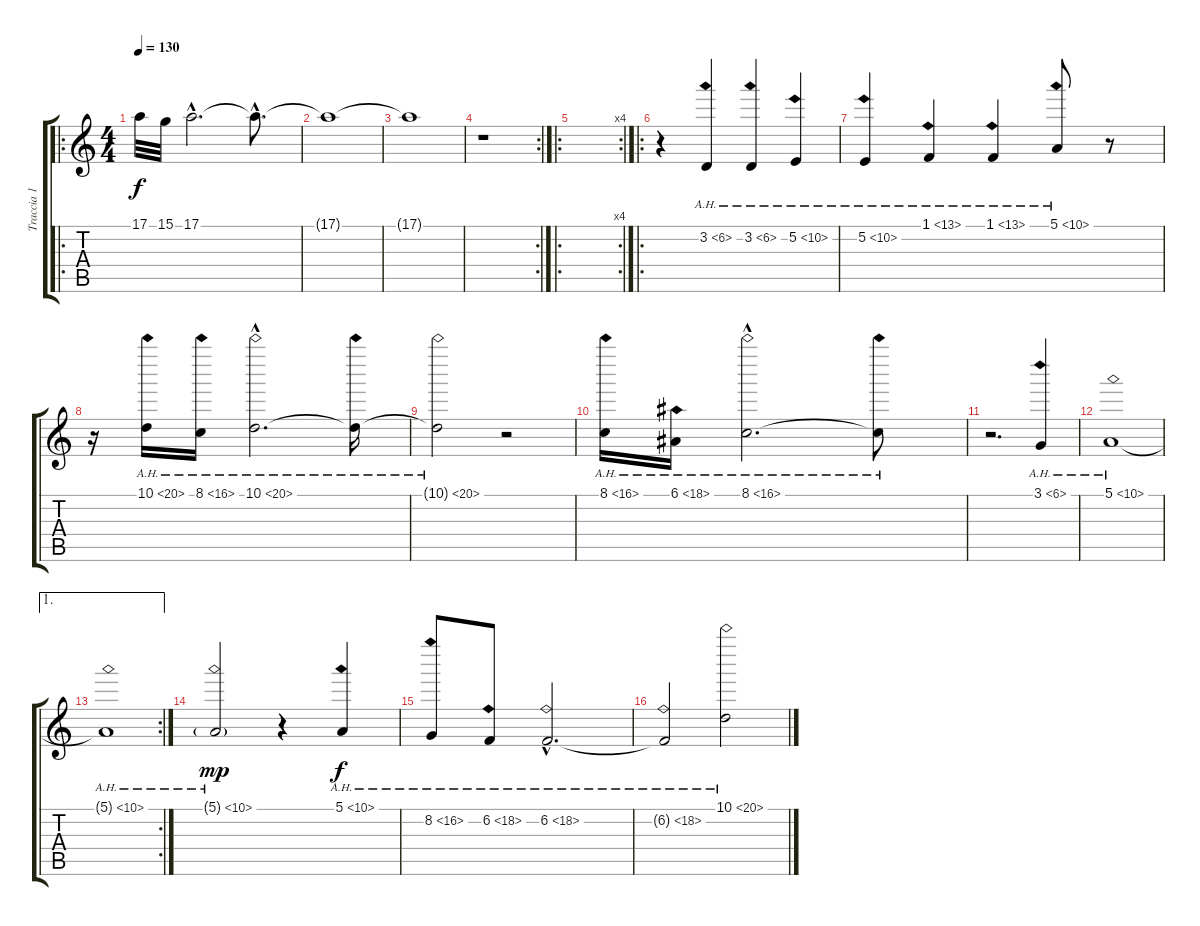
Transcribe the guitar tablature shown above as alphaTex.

\track ("Traccia 1" "Traccia 1") {instrument panflute}
\staff {score tabs}
\tuning (E4 B3 G3 D3 A2 E2) {hide}
\ro
\ts (4 4)
\tempo 130
\clef g2
\ks c
17.1.32{dy f instrument panflute} 15.1.32 17.1{hac}.2{d} 17.1{hac t}.8{d} |
17.1{t}.1 |
17.1{t}.1 |
\rc 2
r.1 |
\ro
\rc 4
|
\ro
r.4 3.2{ah 3}.4 3.2{ah 3}.4 5.2{ah 5}.4 |
5.2{ah 5}.4 1.1{ah 12}.4 1.1{ah 12}.4 5.1{ah 5}.8 r.8 |
r.16 10.1{ah 10}.16 8.1{ah 8}.16 10.1{ah 10 hac}.2{d} 10.1{ah 10 t}.16 |
10.1{ah 10 t}.2 r.2 |
8.1{ah 8}.16 6.1{ah 12}.16 8.1{ah 8 hac}.2{d} 8.1{ah 8 t}.8 |
r.2{d} 3.1{ah 3}.4 |
5.1{ah 5}.1 |
\ae 1
\rc 2
5.1{ah 5 t}.1 |
5.1{ah 5 g}.2{dy mp} r.4 5.1{ah 5}.4{dy f} |
8.2{ah 8}.8 6.2{ah 12}.8 6.2{ah 12 hac}.2{d} |
6.2{ah 12 t}.2 10.1{ah 10}.2
